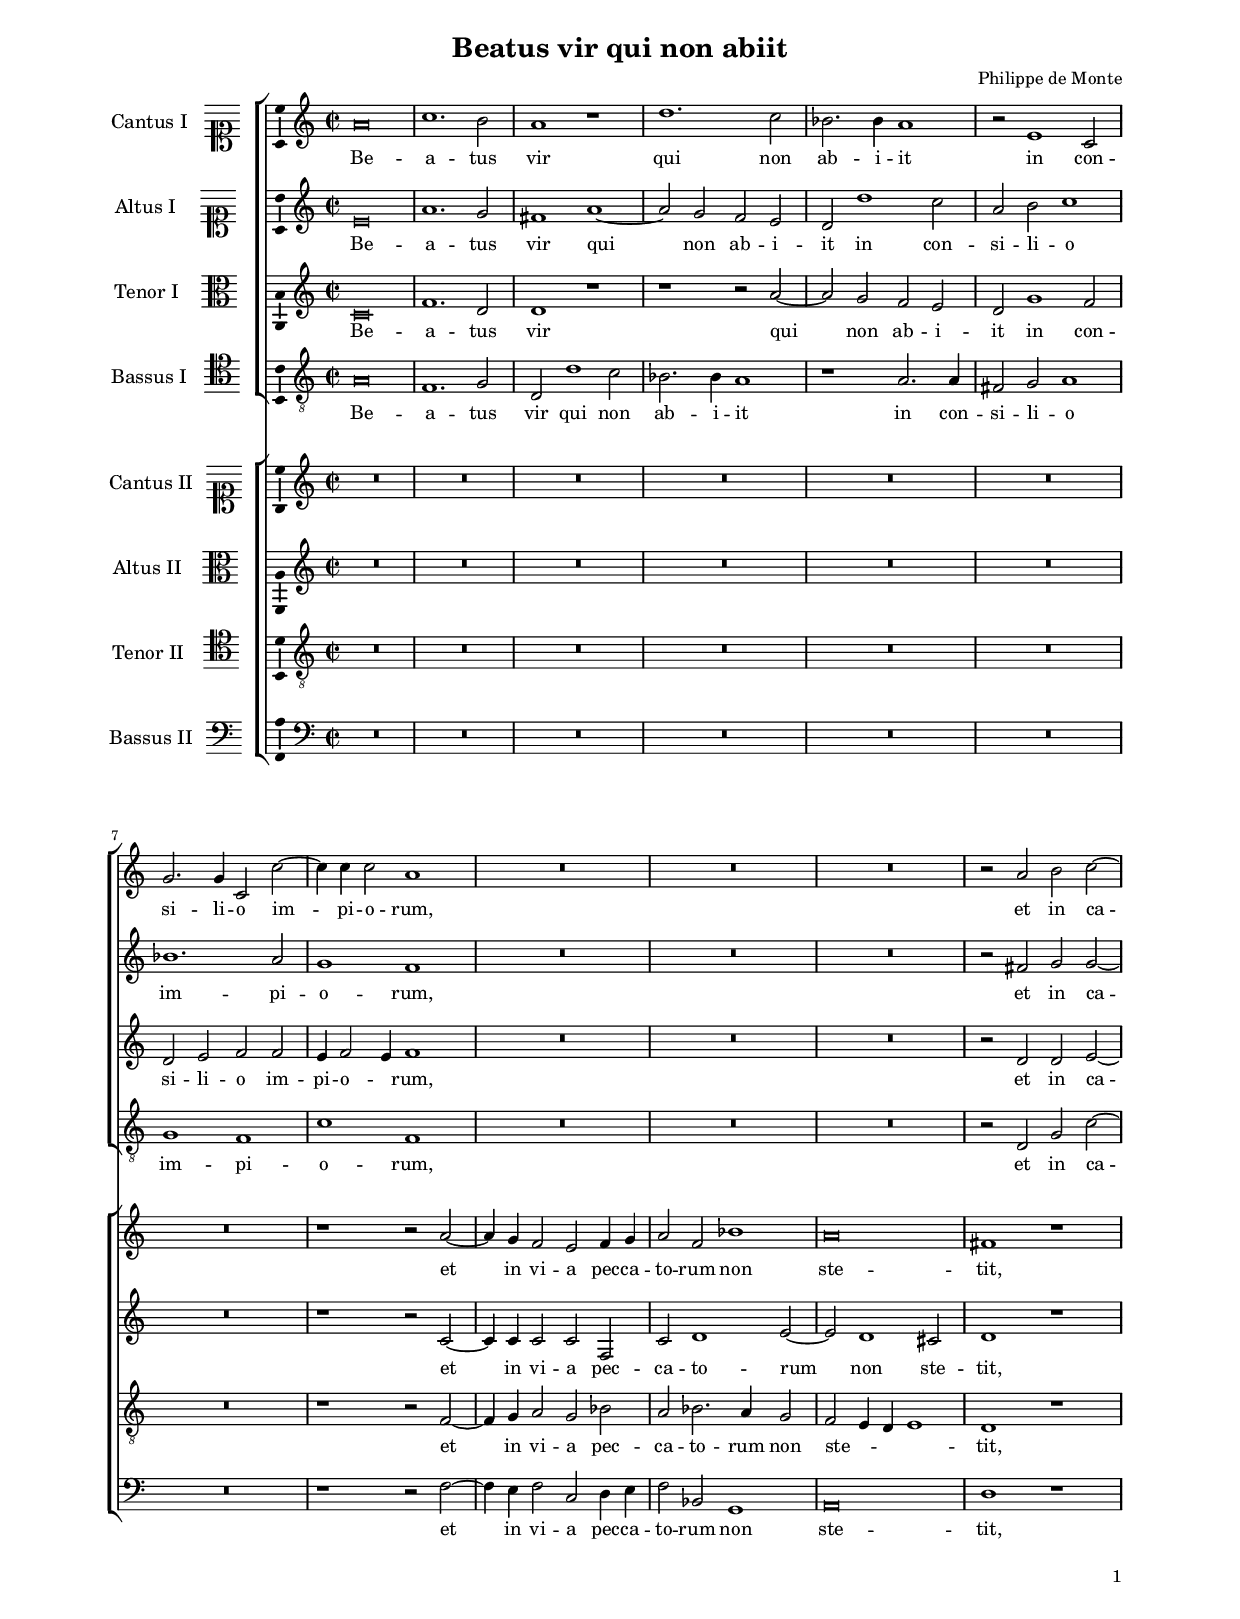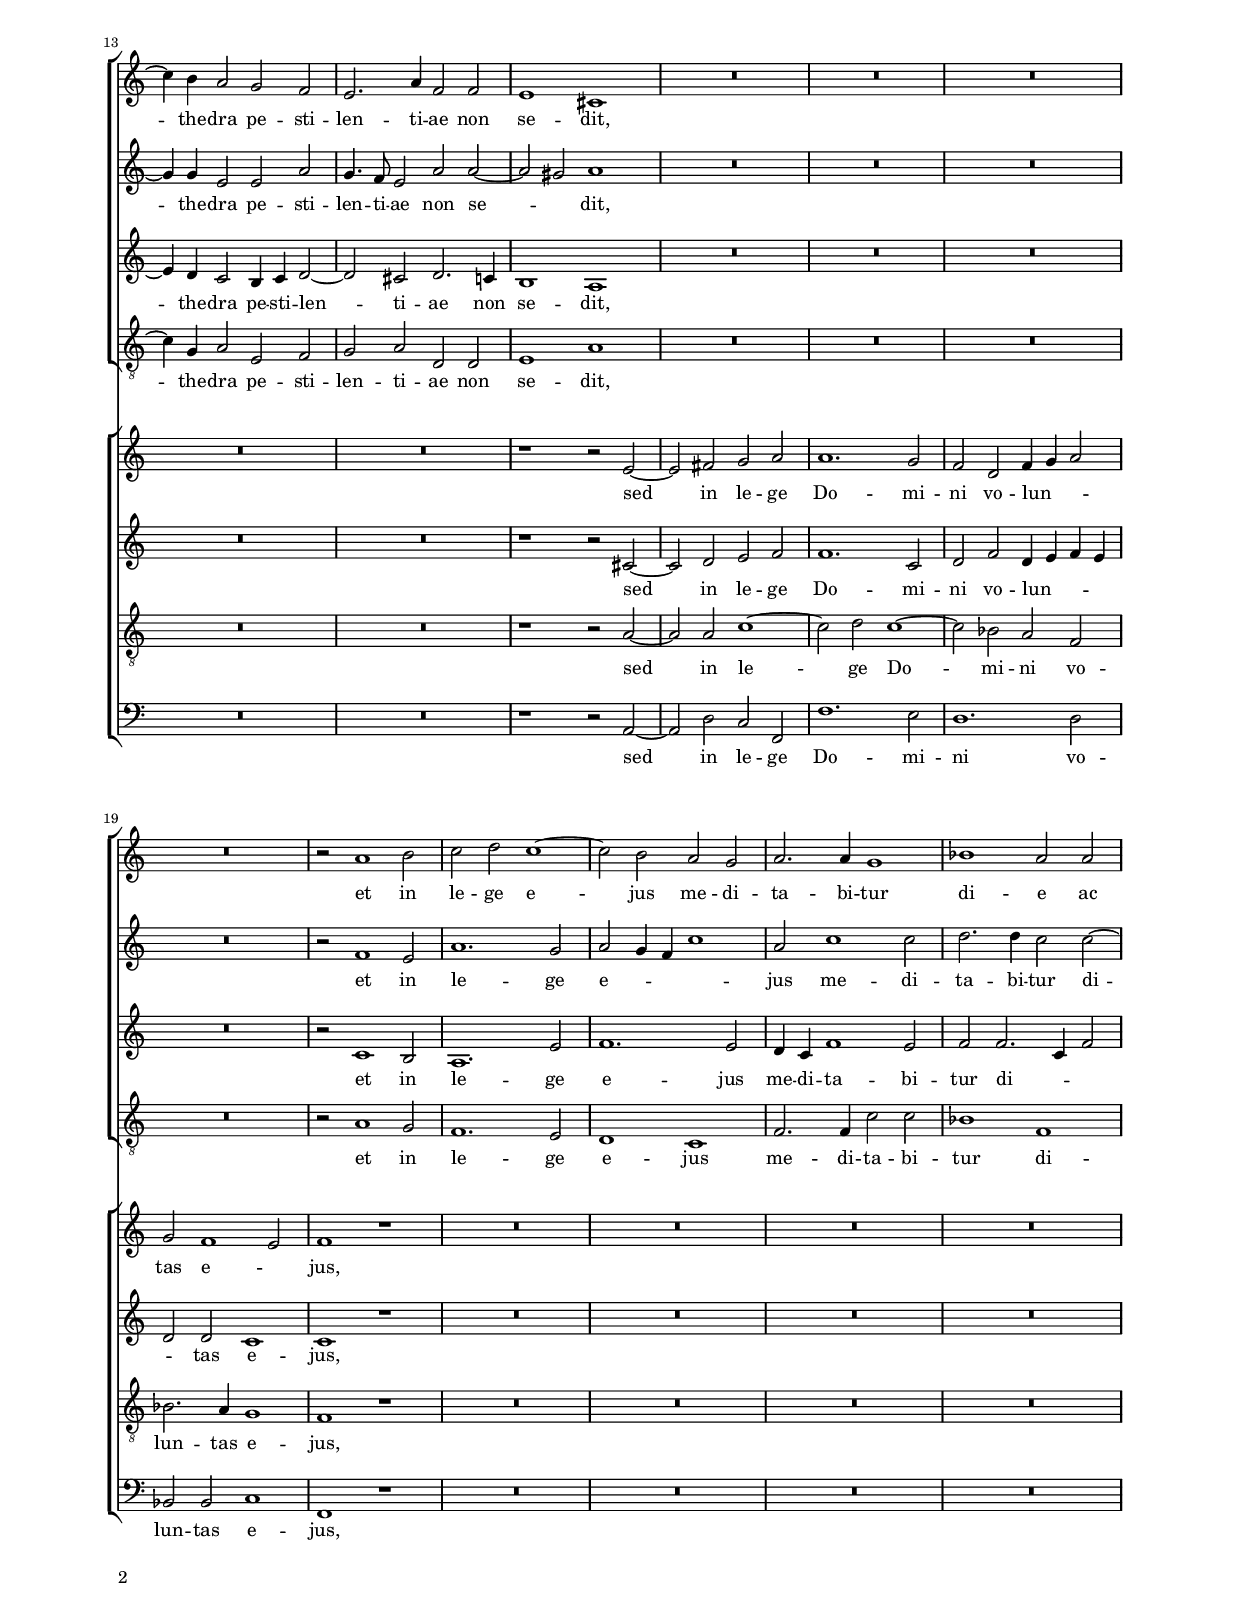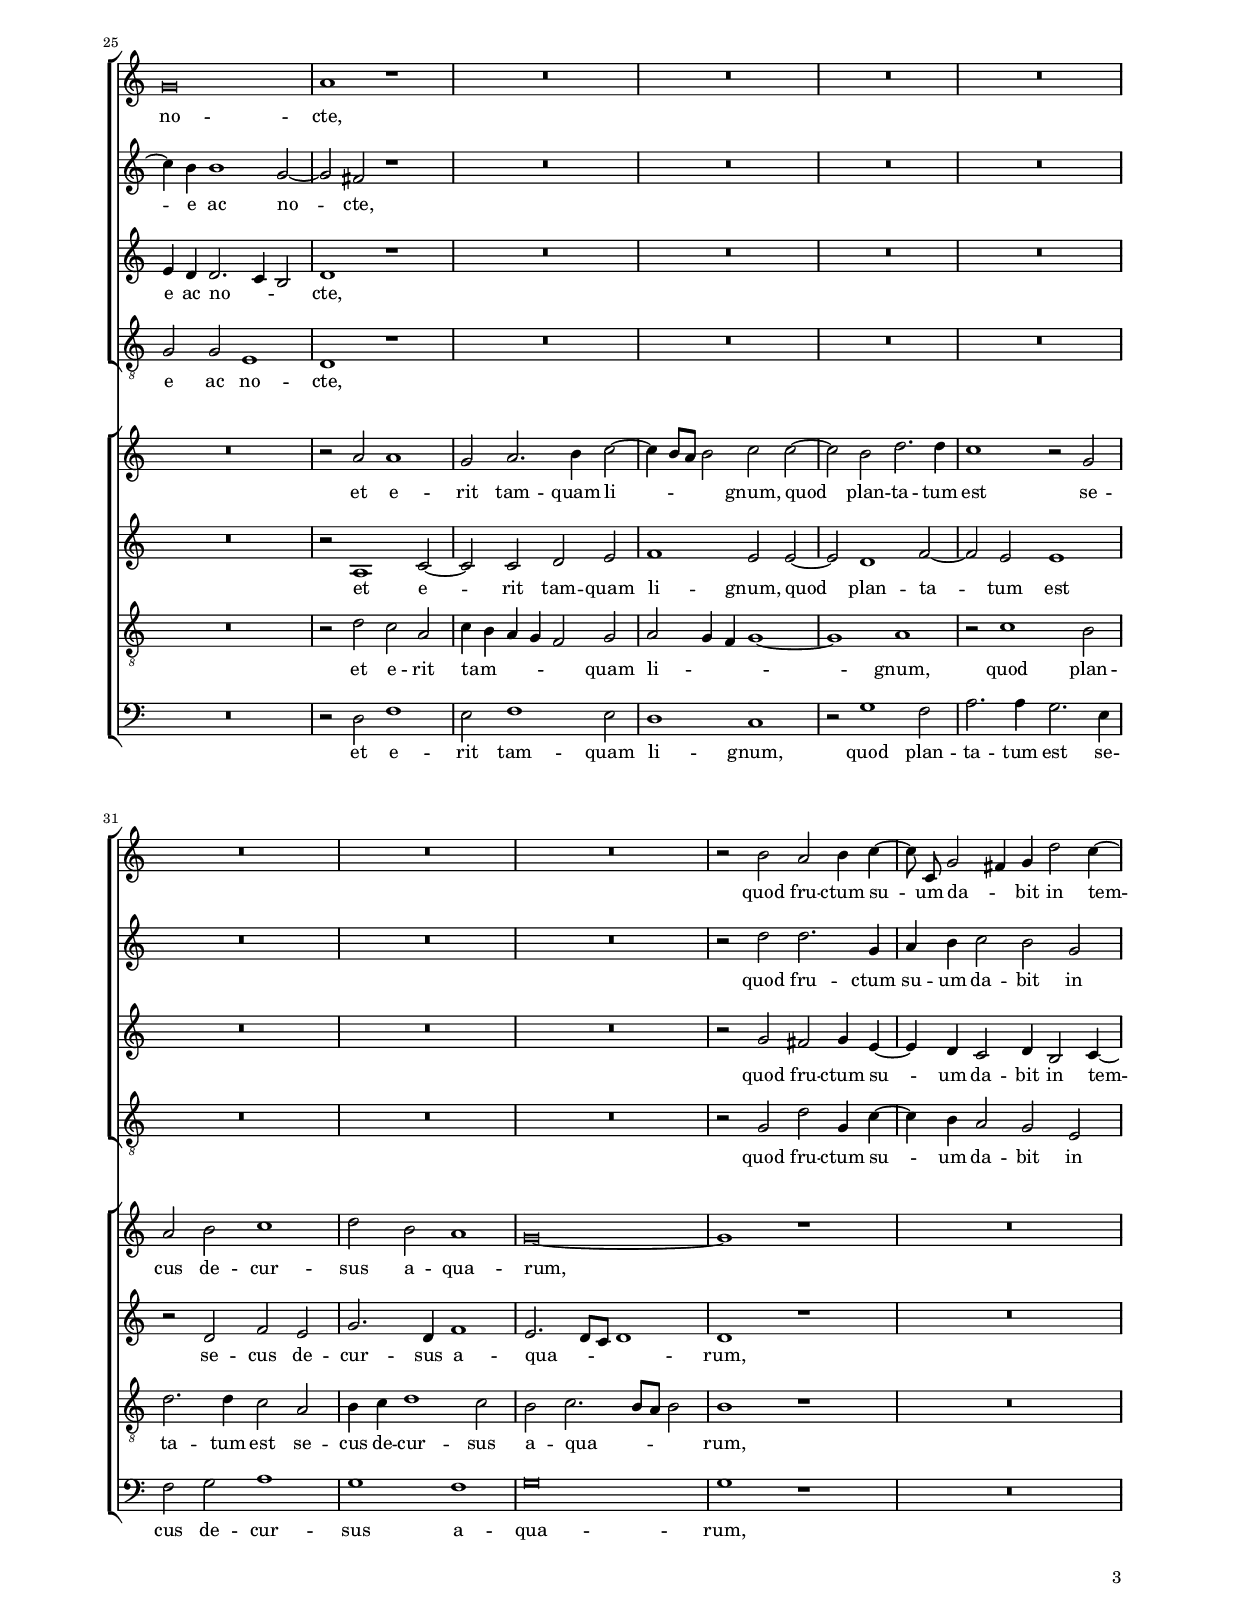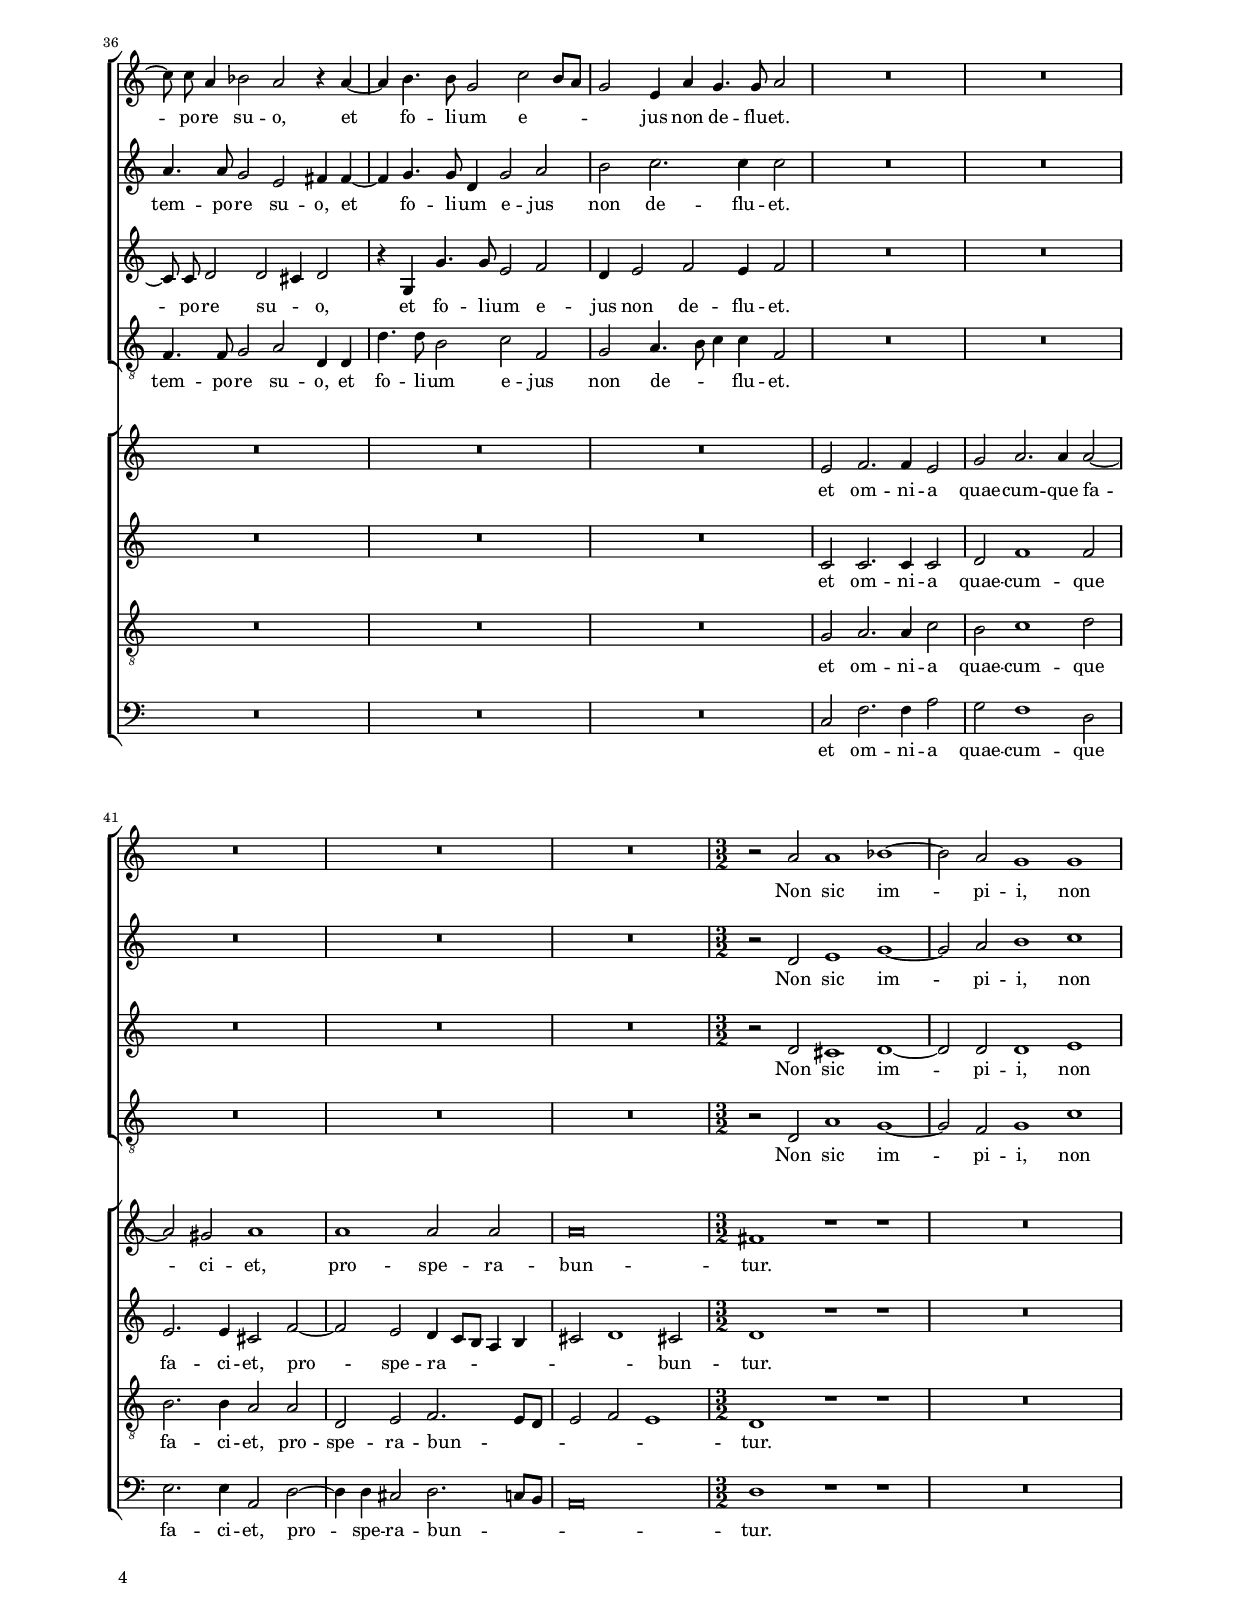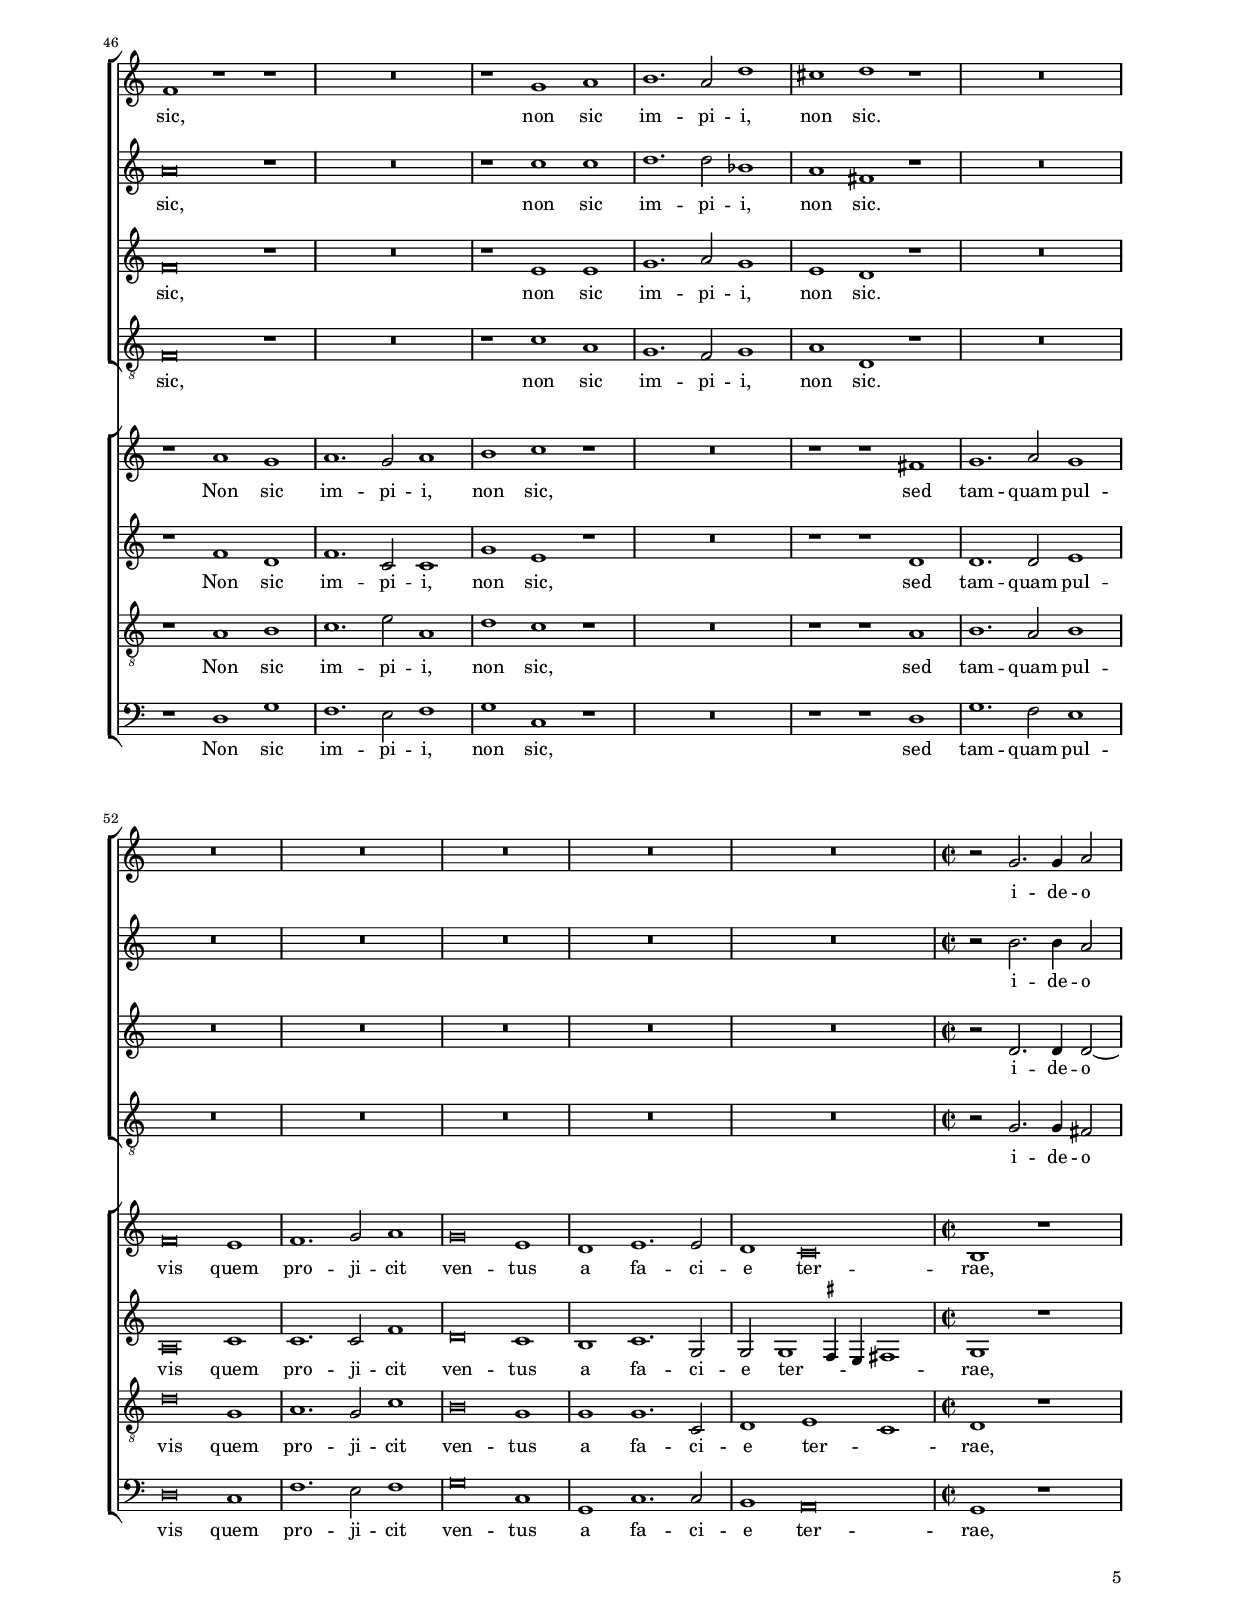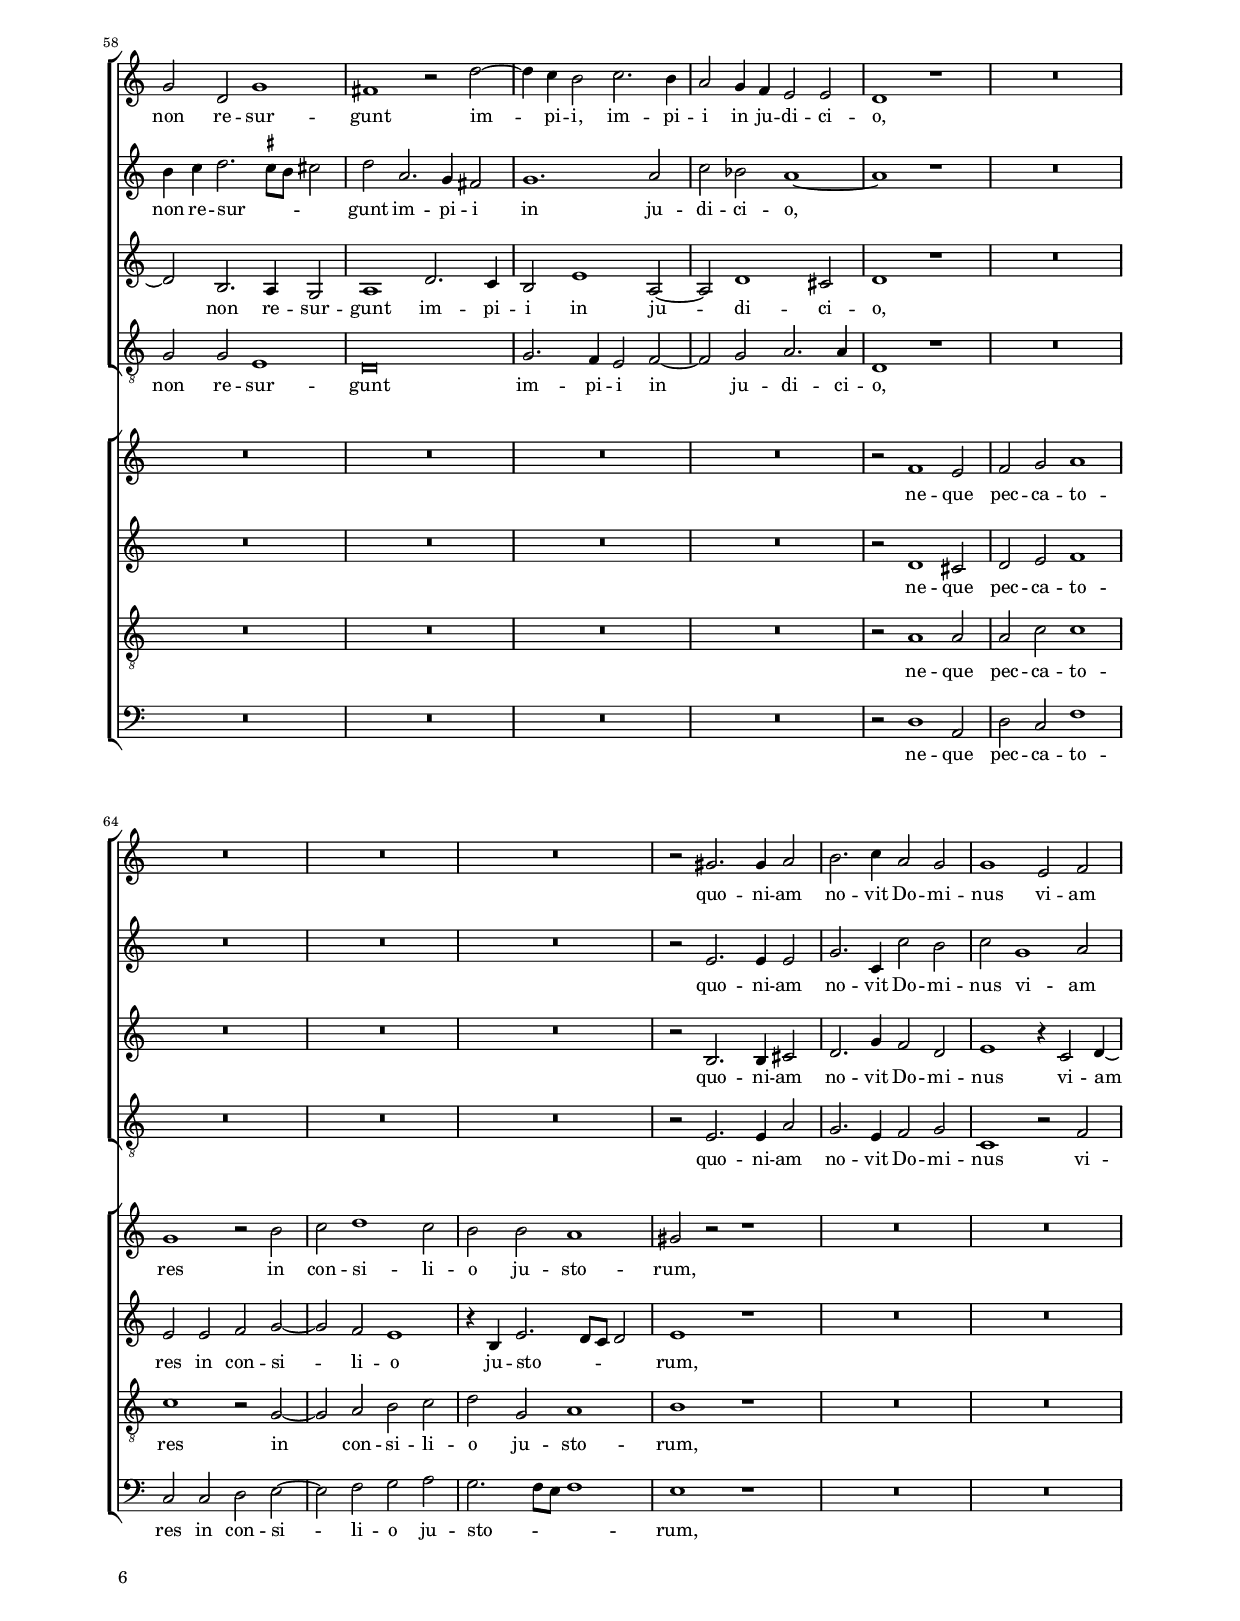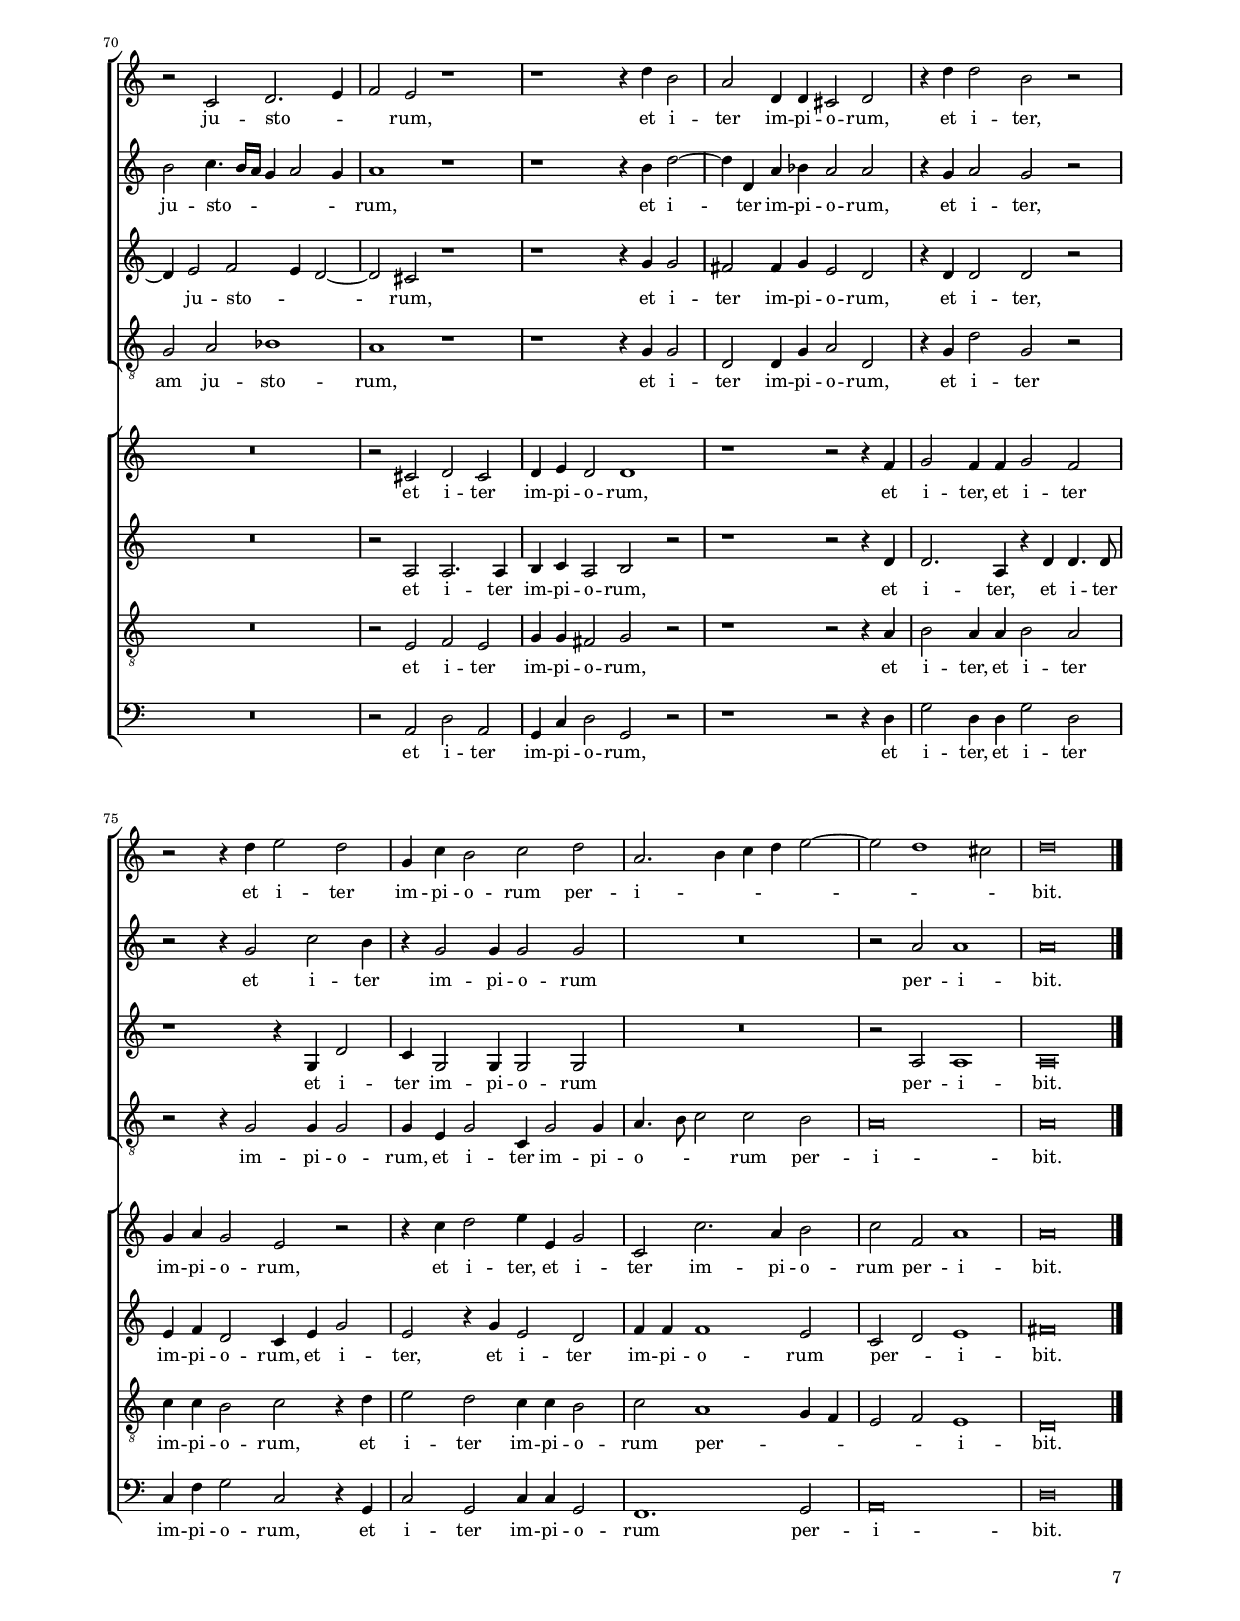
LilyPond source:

\header 
{
	title="Beatus vir qui non abiit"
	composer="Philippe de Monte"
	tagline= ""
}

\version "2.22.2"
\language deutsch
#(set-global-staff-size 15)
% #(set-default-paper-size "letter")
#(ly:set-option 'point-and-click #f)



\paper
	{
	top-margin = 2 \cm
	bottom-margin = 1.4 \cm
	left-margin = 2 \cm
	right-margin = 2 \cm
	print-page-number = ##f
	ragged-bottom = ##f
	ragged-last-bottom = ##f
    systems-per-page = 2
%   page-count = 6
	system-system-spacing = #'((basic-distance . 18) (minimum-distance . 14) (padding . 7) (strechability . 250))
    oddFooterMarkup=\markup   \fill-line { "" \fromproperty #'page:page-number-string }
    evenFooterMarkup=\markup  \fill-line { \fromproperty #'page:page-number-string "" }
    last-bottom-spacing = #'((basic-distance . 12) (minimum-distance . 7) (padding . 4))
	}


global =  
	{
    % \set Staff.autoBeaming = ##f
	\key c \major
	\time 2/2 \set Score.measureLength = #(ly:make-moment 2/1)
    \set Score.tempoHideNote = ##t
    \tempo 2 = 90
    \skip 1*2*43
    \time 3/2 \set Score.measureLength = #(ly:make-moment 3/1)
    \tempo 2 = 135
    \skip 1*3*13
    \time 2/2 \set Score.measureLength = #(ly:make-moment 2/1)
    \tempo 2 = 90
    \skip 1*2*23 \bar "|."
	}

	ficta = { \once \set suggestAccidentals = ##t }
	
	forget = #(define-music-function (music) (ly:music?) #{
	\accidentalStyle forget
	$music
	\accidentalStyle default
	#})

	
incipitcantusprimus = \markup { \score {
	{
	\set Staff.instrumentName = \markup { \fontsize #1 "Cantus I" }
	\key c \major
	\clef soprano
	s4 \bar ""
	}
	\layout  {
	raggedright = ##t
	indent = 1.8 \cm
	line-width = 2.4\cm
	\context { \Staff \remove Time_signature_engraver }
	\override Staff.Clef.Y-extent = #'(0 . 0)
	}} \hspace #1 }
      
incipitaltusprimus = \markup { \score {
	{
	\set Staff.instrumentName = \markup { \fontsize #1 "Altus I" }
	\key c \major
	\clef soprano
	s4 \bar ""
	}
	\layout  {
	raggedright = ##t
	indent = 1.8 \cm
	line-width = 2.4\cm
	\context { \Staff \remove Time_signature_engraver }
	\override Staff.Clef.Y-extent = #'(0 . 0)
	}} \hspace #1 }
      
incipittenorprimus = \markup { \score {
	{
	\set Staff.instrumentName = \markup { \fontsize #1 "Tenor I" }
	\key c \major
	\clef alto
	s4 \bar ""
	}
	\layout  {
	raggedright = ##t
	indent = 1.8 \cm
	line-width = 2.4\cm
	\context { \Staff \remove Time_signature_engraver }
	\override Staff.Clef.Y-extent = #'(0 . 0)
	}} \hspace #1 }


incipitbassusprimus = \markup { \score {
	{
	\set Staff.instrumentName = \markup { \fontsize #1 "Bassus I" }
	\key c \major
	\clef tenor
	s4 \bar ""
	}
	\layout  {
	raggedright = ##t
	indent = 1.8 \cm
	line-width = 2.4\cm
	\context { \Staff \remove Time_signature_engraver }
	\override Staff.Clef.Y-extent = #'(0 . 0)
	}} \hspace #1 }

incipitcantussecundus = \markup { \score {
	{
	\set Staff.instrumentName = \markup { \fontsize #1 "Cantus II" }
	\key c \major
	\clef soprano
	s4 \bar ""
	}
	\layout  {
	raggedright = ##t
	indent = 1.8 \cm
	line-width = 2.4\cm
	\context { \Staff \remove Time_signature_engraver }
	\override Staff.Clef.Y-extent = #'(0 . 0)
	}} \hspace #1 }


incipitaltussecundus = \markup { \score {
	{
	\set Staff.instrumentName = \markup { \fontsize #1 "Altus II" }
	\key c \major
	\clef alto
	s4 \bar ""
	}
	\layout  {
	raggedright = ##t
	indent = 1.8 \cm
	line-width = 2.4\cm
	\context { \Staff \remove Time_signature_engraver }
	\override Staff.Clef.Y-extent = #'(0 . 0)
	}} \hspace #1 }


incipittenorsecundus = \markup { \score {
	{
	\set Staff.instrumentName = \markup { \fontsize #1 "Tenor II" }
	\key c \major
	\clef tenor
	s4 \bar ""
	}
	\layout  {
	raggedright = ##t
	indent = 1.8 \cm
	line-width = 2.4\cm
	\context { \Staff \remove Time_signature_engraver }
	\override Staff.Clef.Y-extent = #'(0 . 0)
	}} \hspace #1 }	


incipitbassussecundus = \markup { \score {
	{
	\set Staff.instrumentName = \markup { \fontsize #1 "Bassus II" }
	\key c \major
	\clef bass
	s4 \bar ""
	}
	\layout  {
	raggedright = ##t
	indent = 1.8 \cm
	line-width = 2.4\cm
	\context { \Staff \remove Time_signature_engraver }
	\override Staff.Clef.Y-extent = #'(0 . 0)
	}} \hspace #1 }

cantusprimus =  \relative c''
	{
	a\breve
	c1. h2
	a1 r
	d1. c2
%5
	b2. b4 a1 |
	r2 e1 c2
	g'2. g4 c,2 c'~
	c4 c c2 a1
	R\breve
%10
	R\breve |
	R\breve
	r2 a h c~
	c4 h a2 g f
	e2. a4 f2 f
%15
	e1 cis |
	R\breve
	R\breve
	R\breve
	R\breve
%20
	r2 a'1 h2 |
	c2 d c1~
	c2 h a g
	a2. a4 g1
	b1 a2 a
%25
	g\breve |
	a1 r
	R\breve
	R\breve
	R\breve
%30
	R\breve |
	R\breve
	R\breve
	R\breve
	r2 h a h4 c~
%35
	\autoBeamOff c8 c, g'2 fis4 g d'2 c4~ |
	c8 c \autoBeamOn a4 b2 a2 r4 a~
	a4 h4. h8 g2 c2 h8 a
	g2 e4 a g4. g8 a2
	R\breve
%40
	R\breve |
	R\breve
	R\breve
	R\breve
% Triple time
    r2 a a1 b~
%45
	b2 a g1 g |
	f1 r r
	R\breve.
	r1 g a
	h1. a2 d1
%50
	cis1 d r |
	R\breve.
	R\breve.
	R\breve.
	R\breve.
%55
	R\breve. |
	R\breve.
% End of triple time
	r2 g,2. g4 a2
	g2 d g1
	fis1 r2 d'~
%60
	d4 c h2 c2. h4 |
	a2 g4 f e2 e
	d1 r
	R\breve
	R\breve
%65
	R\breve |
	R\breve
	r2 gis2. gis4 a2
	h2. c4 a2 g
	g1 e2 f
%70
	r2 c d2. e4 |
	f2 e r1
	r1 r4 d' h2
	a2 d,4 d cis2 d
	r4 d' d2 h r
%75
	r2 r4 d e2 d |
	g,4 c h2 c d
	a2. h4 c d e2~
	e2 d1 cis2
	d\breve |
	}

altusprimus =  \relative c''
	{
	e,\breve
	a1. g2
	fis1 a~
	a2 g f e
%5
	d2 d'1 c2 |
	a2 h c1
	b1. a2
	g1 f
	R\breve
%10
	R\breve |
	R\breve
	r2 fis g g~
	g4 g e2 e a
	g4. f8 e2 a a~
%15
	a2 gis a1 |
	R\breve
	R\breve
	R\breve
	R\breve
%20
	r2 f1 e2 |
	a1. g2
	a2 g4 f c'1
	a2 c1 c2
	d2. d4 c2 c~
%25
	c4 h h1 g2~ |
	g2 fis r1
	R\breve
	R\breve
	R\breve
%30
	R\breve |
	R\breve
	R\breve
	R\breve
	r2 d' d2. g,4
%35
	a4 h c2 h g |
	a4. a8 g2 e2 fis4 fis~
	fis4 g4. g8 d4 g2 a
	h2 c2. c4 c2
	R\breve
%40
	R\breve |
	R\breve
	R\breve
	R\breve
% Triple time
    r2 d, e1 g~
%45
	g2 a h1 c |
	a\breve r1
	R\breve.
	r1 c c
	d1. d2 b1
%50
	a1 fis r |
	R\breve.
	R\breve.
	R\breve.
	R\breve.
%55
	R\breve. |
	R\breve.
% Triple time
    r2 h2. h4 a2
	h4 c d2. \ficta cis8 h cis!2
	d2 a2. g4 fis2
%60
	g1. a2 |
	c2 b a1~
	a1 r
	R\breve
	R\breve
%65
	R\breve |
	R\breve
	r2 e2. e4 e2
	g2. c,4 c'2 h
	c2 g1 a2
%70
	h2 c4. h16 a g4 a2 g4 |
	a1 r
	r1 r4 h d2~
	d4 d, a' b a2 a
	r4 g a2 g r
%75
	r2 r4 g2 c2 h4 |
	r4 g2 g4 g2 g
	R\breve
	r2 a a1
	a\breve |
	}

tenorprimus =  \relative c' 
	{
	c\breve
	f1. d2
	d1 r
	r1 r2 a'~
%5
	a2 g f e |
	d2 g1 f2
	d2 e f f
	e4 f2 e4 f1
	R\breve
%10
	R\breve |
	R\breve
	r2 d d e~
	e4 d c2 h4 c d2~
	d2 cis d2. c4
%15
	h1 a |
	R\breve
	R\breve
	R\breve
	R\breve
%20
	r2 c1 h2 |
	a1. e'2
	f1. e2
	d4 c f1 e2
	f2 f2. c4 f2
%25
	e4 d d2. c4 h2 |
	d1 r
	R\breve
	R\breve
	R\breve
%30
	R\breve |
	R\breve
	R\breve
	R\breve
	r2 g fis g4 e~
%35
	e4 d c2 d4 h2 c4~
	\autoBeamOff c8 c \autoBeamOn d2 d2 cis4 d2
	r4 g, g'4. g8 e2 f
	d4 e2 f2 e4 f2
	R\breve
%40
	R\breve |
	R\breve
	R\breve
	R\breve
% Triple time
	r2 d cis1 d~
%45
	d2 d d1 e |
	f\breve r1
	R\breve.
	r1 e e
	g1. a2 g1
%50
	e1 d r |
	R\breve.
	R\breve.
	R\breve.
	R\breve.
%55
	R\breve. |
	R\breve.
% End of triple time
	r2 d2. d4 d2~
	d2 h2. a4 g2
	a1 d2. c4
%60
	h2 e1 a,2~ |
	a2 d1 cis2
	d1 r
	R\breve
	R\breve
%65
	R\breve |
	R\breve
	r2 h2. h4 cis2
	d2. g4 f2 d
	e1 r4 c2 d4~
%70
	d4 e2 f2 e4 d2~ |
	d2 cis r1
	r1 r4 g' g2
	fis2 fis4 g e2 d
	r4 d d2 d r
%75
	r1 r4 g, d'2 |
	c4 g2 g4 g2 g
	R\breve
	r2 a a1
	a\breve |
	}

bassusprimus  =  \relative c'
	{
	a\breve
	f1. g2
	d2 d'1 c2
	b2. b4 a1
%5
	r1 a2. a4 |
	fis2 g a1
	g1 f
	c'1 f,
	R\breve
%10
	R\breve |
	R\breve
	r2 d g c~
	c4 g a2 e f
	g2 a d, d
%15
	e1 a |
	R\breve
	R\breve
	R\breve
	R\breve
%20
	r2 a1 g2 |
	f1. e2
	d1 c
	f2. f4 c'2 c
	b1 f
%25
	g2 g e1 |
	d1 r
	R\breve
	R\breve
	R\breve
%30
	R\breve |
	R\breve
	R\breve
	R\breve
	r2 g d' g,4 c~
%35
	c4 h a2 g e |
	f4. f8 g2 a2 d,4 d
	d'4. d8 h2 c f,
	g2 a4. h8 c4 c f,2
	R\breve
%40
	R\breve |
	R\breve
	R\breve
	R\breve
% Triple time
	r2 d a'1 g~
%45
	g2 f g1 c |
	f,\breve r1
	R\breve.
	r1 c' a
	g1. f2 g1
%50
	a1 d, r |
	R\breve.
	R\breve.
	R\breve.
	R\breve.
%55
	R\breve. |
	R\breve.
% End of triple time
	r2 g2. g4 fis2
	g2 g e1
	d\breve
%60
	g2. f4 e2 f~ |
	f2 g a2. a4
	d,1 r
	R\breve
	R\breve
%65
	R\breve |
	R\breve
	r2 e2. e4 a2
	g2. e4 f2 g
	c,1 r2 f
%70
	g2 a b1 |
	a1 r
	r1 r4 g g2
	d2 d4 g a2 d,
	r4 g d'2 g,2 r
%75
	r2 r4 g2 g4 g2 |
	g4 e g2 c,4 g'2 g4
	a4. h8 c2 c h
	a\breve
	a\breve |
	}

cantussecundus =  \relative c''
	{
	R\breve
	R\breve
	R\breve
	R\breve
%5
	R\breve |
	R\breve
	R\breve
	r1 r2 a~
	a4 g f2 e f4 g
%10
	a2 f b1 |
	a\breve
	fis1 r
	R\breve
	R\breve
%15
	r1 r2 e~ |
	e2 fis g a
	a1. g2
	f2 d f4 g a2
	g2 f1 e2
%20
	f1 r |
	R\breve
	R\breve
	R\breve
	R\breve
%25
	R\breve |
	r2 a a1
	g2 a2. h4 c2~
	c4 h8 a h2 c c~
	c2 h d2. d4
%30
	c1 r2 g |
	a2 h c1
	d2 h a1
	g\breve~
	g1 r
%35
	R\breve |
	R\breve
	R\breve
	R\breve
	e2 f2. f4 e2
%40
	g2 a2. a4 a2~ |
	a2 gis a1
	a1 a2 a
    a\breve
% Triple time
	fis1 r r
%45
	R\breve. |
	r1 a g
	a1. g2 a1
	h1 c r
	R\breve.
%50
	r1 r fis, |
	g1. a2 g1
	f\breve e1
	f1. g2 a1
	g\breve e1
%55
	d1 e1. e2 |
	d1 c\breve
% End of triple time
	h1 r
	R\breve
	R\breve
%60
	R\breve |
	R\breve
	r2 f'1 e2
	f2 g a1
	g1 r2 h
%65
	c2 d1 c2 |
	h2 h a1
	gis2 r r1
	R\breve
	R\breve
%70
	R\breve |
	r2 cis, d cis
	d4 e d2 d1
	r1 r2 r4 f
	g2 f4 f g2 f
%75
	g4 a g2 e r |
	r4 c' d2 e4 e, g2
	c,2 c'2. a4 h2
	c2 f, a1
	a\breve |
	}

altussecundus =  \relative c'
	{
	R\breve
	R\breve
	R\breve
	R\breve
%5
	R\breve |
	R\breve
	R\breve
	r1 r2 c~
	c4 c c2 c f,
%10
	c'2 d1 e2~ |
	e2 d1 cis2
	d1 r
	R\breve
	R\breve
%15
	r1 r2 cis~ |
	cis2 d e f
	f1. c2
	d2 f d4 e f e
	d2 d c1
%20
	c1 r |
	R\breve
	R\breve
	R\breve
	R\breve
%25
	R\breve |
	r2 a1 c2~
	c2 c d e
	f1 e2 e~
	e2 d1 f2~
%30
	f2 e e1 |
	r2 d f e
	g2. d4 f1
	e2. d8 c d1
	d1 r
%35
	R\breve |
	R\breve
	R\breve
	R\breve
	c2 c2. c4 c2
%40
	d2 f1 f2 |
	e2. e4 cis2 f~
	f2 e d4 c8 h a4 h
	cis2 d1 cis!2
% Triple time
	d1 r r
%45
	R\breve. |
	r1 f d
	f1. c2 c1
	g'1 e r
	R\breve.
%50
	r1 r d |
	d1. d2 e1
	a,\breve c1
	c1. c2 f1
	d\breve c1
%55
	h1 c1. g2 |
	g2 g1 \ficta fis4 e fis!1
% End of triple time
	g1 r
	R\breve
	R\breve
%60
	R\breve |
	R\breve
	r2 d'1 cis2
	d2 e f1
    e2 e f g~
%65
	g2 f e1 |
	r4 h e2. d8 c d2
	e1 r
	R\breve
	R\breve
%70
	R\breve |
	r2 a, a2. a4
	h4 c a2 h r
	r1 r2 r4 d
	d2. a4 r4 d d4. d8
%75
	e4 f d2 c4 e g2 |
	e2 r4 g e2 d
	f4 f f1 e2
	c2 d e1
	fis\breve |
    }

tenorsecundus =  \relative c'
	{
	R\breve
	R\breve
	R\breve
	R\breve
%5
	R\breve |
	R\breve
	R\breve
	r1 r2 f,~
	f4 g a2 g b
%10
	a2 b2. a4 g2 |
	f2 e4 d e1
	d1 r
	R\breve
	R\breve
%15
	r1 r2 a'~ |
	a2 a c1~
	c2 d c1~
	c2 b a f
	b2. a4 g1
%20
	f1 r |
	R\breve
	R\breve
	R\breve
	R\breve
%25
	R\breve |
	r2 d' c a
	c4 h a g f2 g
	a2 g4 f g1~
	g1 a
%30
	r2 c1 h2 |
	d2. d4 c2 a
	h4 c d1 c2
	h2 c2. h8 a h2
	h1 r
%35
	R\breve |
	R\breve
	R\breve
	R\breve
	g2 a2. a4 c2
%40
	h2 c1 d2 |
	h2. h4 a2 a
	d,2 e f2. e8 d
	e2 f e1
% Triple time
	d1 r r
%45
	R\breve. |
	r1 a' h
	c1. e2 a,1
	d1 c r
	R\breve.
%50
	r1 r a |
	h1. a2 h1
	d\breve g,1
	a1. g2 c1
	h\breve g1
%55
	g1 g1. c,2 |
	d1 e c
% End of triple time
	d1 r
	R\breve
	R\breve
%60
	R\breve |
	R\breve
	r2 a'1 a2
	a2 c c1
	c1 r2 g~
%65
	g2 a h c |
	d2 g, a1
	h1 r
	R\breve
	R\breve
%70
	R\breve |
	r2 e, f e
	g4 g fis2 g r
	r1 r2 r4 a
	h2 a4 a h2 a
%75
	c4 c h2 c2 r4 d |
	e2 d c4 c h2
	c2 a1 g4 f
	e2 f e1
	d\breve |
	}

bassussecundus =  \relative c
	{
	R\breve
	R\breve
	R\breve
	R\breve
%5
	R\breve |
	R\breve
	R\breve
	r1 r2 f~
	f4 e f2 c d4 e
%10
	f2 b, g1 |
	a\breve
	d1 r
	R\breve
	R\breve
%15
	r1 r2 a~ |
	a2 d c f,
	f'1. e2
	d1. d2
	b2 b c1
%20
	f,1 r |
	R\breve
	R\breve
	R\breve
	R\breve
%25
	R\breve |
	r2 d' f1
	e2 f1 e2
	d1 c
	r2 g'1 f2
%30
	a2. a4 g2. e4 |
	f2 g a1
	g1 f
	g\breve
	g1 r
%35
	R\breve |
	R\breve
	R\breve
	R\breve
	c,2 f2. f4 a2
%40
	g2 f1 d2 |
	e2. e4 a,2 d~
	d4 d cis2 d2. c8 h
	a\breve
% Triple time
	d1 r r
%45
	R\breve. |
	r1 d g
	f1. e2 f1
	g1 c, r
	R\breve.
%50
	r1 r d |
	g1. f2 e1
	d\breve c1
	f1. e2 f1
	g\breve c,1
%55
	g1 c1. c2 |
	h1 a\breve
% End of triple time
	g1 r
	R\breve
	R\breve
%60
	R\breve |
	R\breve
	r2 d'1 a2
	d2 c f1
	c2 c d e~
%65
	e2 f g a |
	g2. f8 e f1
	e1 r
	R\breve
	R\breve
%70
	R\breve |
	r2 a, d a
	g4 c d2 g,2 r
	r1 r2 r4 d'
	g2 d4 d g2 d
%75
	c4 f g2 c,2 r4 g |
	c2 g c4 c g2
	f1. g2
	a\breve
	d\breve |
	}


lyricscantusprimus = \lyricmode {
	Be -- a -- tus vir qui non ab -- i -- it in con -- si -- li -- o im -- pi -- o -- rum,
    et in ca -- the -- dra pe -- sti -- len -- ti -- ae non se -- dit,
    et in le -- ge e -- jus me -- di -- ta -- bi -- tur di -- e ac no -- cte,
    quod fru -- ctum su -- um da -- _ bit in tem -- po -- re su -- o,
    et fo -- li -- um e -- _ _ _ jus non de -- flu -- et.
    Non sic im -- pi -- i,
    non sic,
    non sic im -- pi -- i,
    non sic.
    i -- de -- o non re -- sur -- gunt im -- pi -- i,
    im -- pi -- i in ju -- di -- ci -- o,
    quo -- ni -- am no -- vit Do -- mi -- nus vi -- am ju -- sto -- _ _ rum,
    et i -- ter im -- pi -- o -- rum,
    et i -- ter,
    et i -- ter im -- pi -- o -- rum per -- i -- _ _ _ _ _ _ bit.
	}


lyricsaltusprimus = \lyricmode {
	Be -- a -- tus vir qui non ab -- i -- it in con -- si -- li -- o im -- pi -- o -- rum,
    et in ca -- the -- dra pe -- sti -- len -- ti -- ae non se -- _ dit,
    et in le -- ge e -- _ _ _ jus me -- di -- ta -- bi -- tur di -- e ac no -- cte,
    quod fru -- ctum su -- um da -- bit in tem -- po -- re su -- o,
    et fo -- li -- um e -- jus non de -- flu -- et.
    Non sic im -- pi -- i,
    non sic,
    non sic im -- pi -- i,
    non sic.
    i -- de -- o non re -- sur -- _ _ _ gunt im -- pi -- i in ju -- di -- ci -- o,
    quo -- ni -- am no -- vit Do -- mi -- nus vi -- am ju -- sto -- _ _ _ _ _ rum,
    et i -- ter im -- pi -- o -- rum,
    et i -- ter,
    et i -- ter im -- pi -- o -- rum per -- i -- bit.
	}


lyricstenorprimus = \lyricmode {
	Be -- a -- tus vir qui non ab -- i -- it in con -- si -- li -- o im -- pi -- o -- _ rum,
    et in ca -- the -- dra pe -- sti -- len -- ti -- ae non se -- dit,
    et in le -- ge e -- jus me -- di -- ta -- bi -- tur di -- _ _ e ac no -- _ _ cte,
    quod fru -- ctum su -- um da -- bit in tem -- po -- re su -- _ o,
    et fo -- li -- um e -- jus non de -- flu -- et.
    Non sic im -- pi -- i,
    non sic,
    non sic im -- pi -- i,
    non sic.
    i -- de -- o non re -- sur -- gunt im -- pi -- i in ju -- di -- ci -- o,
    quo -- ni -- am no -- vit Do -- mi -- nus vi -- am ju -- sto -- _ _ rum,
    et i -- ter im -- pi -- o -- rum,
    et i -- ter,
    et i -- ter im -- pi -- o -- rum per -- i -- bit.
	}


lyricsbassusprimus = \lyricmode {
	Be -- a -- tus vir qui non ab -- i -- it in con -- si -- li -- o im -- pi -- o -- rum,
    et in ca -- the -- dra pe -- sti -- len -- ti -- ae non se -- dit,
    et in le -- ge e -- jus me -- di -- ta -- bi -- tur di -- e ac no -- cte,
    quod fru -- ctum su -- um da -- bit in tem -- po -- re su -- o,
    et fo -- li -- um e -- jus non de -- _ _ flu -- et.
    Non sic im -- pi -- i,
    non sic,
    non sic im -- pi -- i,
    non sic.
    i -- de -- o non re -- sur -- gunt im -- pi -- i in ju -- di -- ci -- o,
    quo -- ni -- am no -- vit Do -- mi -- nus vi -- am ju -- sto -- rum,
    et i -- ter im -- pi -- o -- rum,
    et i -- ter im -- pi -- o -- rum,
    et i -- ter im -- pi -- o -- _ _ rum per -- i -- bit.
	}


lyricscantussecundus = \lyricmode {
	et in vi -- a pec -- ca -- to -- rum non ste -- tit,
    sed in le -- ge Do -- mi -- ni vo -- lun -- _ _ tas e -- _ jus,
    et e -- rit tam -- quam li -- _ _ _ gnum,
    quod plan -- ta -- tum est se -- cus de -- cur -- sus a -- qua -- rum,
    et om -- ni -- a quae -- cum -- que fa -- ci -- et, pro -- spe -- ra -- bun -- tur.
    Non sic im -- pi -- i, non sic,
    sed tam -- quam pul -- vis quem pro -- ji -- cit ven -- tus a fa -- ci -- e ter -- rae,
    ne -- que pec -- ca -- to -- res in con -- si -- li -- o ju -- sto -- rum,
    et i -- ter im -- pi -- o -- rum,
    et i -- ter,
    et i -- ter im -- pi -- o -- rum,
    et i -- ter,
    et i -- ter im -- pi -- o -- rum per -- i -- bit.
	}


lyricsaltussecundus = \lyricmode {
	et in vi -- a pec -- ca -- to -- rum non ste -- tit,
    sed in le -- ge Do -- mi -- ni vo -- lun -- _ _ _ _ tas e -- jus,
    et e -- rit tam -- quam li -- gnum,
    quod plan -- ta -- tum est se -- cus de -- cur -- sus a -- qua -- _ _ _ rum,
    et om -- ni -- a quae -- cum -- que fa -- ci -- et, pro -- spe -- ra -- _ _ _ _ _ _ bun -- tur.
    Non sic im -- pi -- i, non sic,
    sed tam -- quam pul -- vis quem pro -- ji -- cit ven -- tus a fa -- ci -- e ter -- _ _ _ rae,
    ne -- que pec -- ca -- to -- res in con -- si -- li -- o ju -- sto -- _ _ _ rum,
    et i -- ter im -- pi -- o -- rum,
    et i -- ter,
    et i -- ter im -- pi -- o -- rum,
    et i -- ter,
    et i -- ter im -- pi -- o -- rum per -- _ i -- bit.
	}
	

lyricstenorsecundus = \lyricmode {
	et in vi -- a pec -- ca -- to -- rum non ste -- _ _ _ tit,
    sed in le -- ge Do -- mi -- ni vo -- lun -- tas e -- jus,
    et e -- rit tam -- _ _ _ _ quam li -- _ _ _ gnum,
    quod plan -- ta -- tum est se -- cus de -- cur -- sus a -- qua -- _ _ _ rum,
    et om -- ni -- a quae -- cum -- que fa -- ci -- et, pro -- spe -- ra -- bun -- _ _ _ _ _ tur.
    Non sic im -- pi -- i, non sic,
    sed tam -- quam pul -- vis quem pro -- ji -- cit ven -- tus a fa -- ci -- e ter -- _ rae,
    ne -- que pec -- ca -- to -- res in con -- si -- li -- o ju -- sto -- rum,
    et i -- ter im -- pi -- o -- rum,
    et i -- ter,
    et i -- ter im -- pi -- o -- rum,
    et i -- ter im -- pi -- o -- rum per -- _ _ _ _ i -- bit.
	}


lyricsbassussecundus = \lyricmode {
	et in vi -- a pec -- ca -- to -- rum non ste -- tit,
    sed in le -- ge Do -- mi -- ni vo -- lun -- tas e -- jus,
    et e -- rit tam -- quam li -- gnum,
    quod plan -- ta -- tum est se -- cus de -- cur -- sus a -- qua -- rum,
    et om -- ni -- a quae -- cum -- que fa -- ci -- et, pro -- spe -- ra -- bun -- _ _ _ tur.
    Non sic im -- pi -- i, non sic,
    sed tam -- quam pul -- vis quem pro -- ji -- cit ven -- tus a fa -- ci -- e ter -- rae,
    ne -- que pec -- ca -- to -- res in con -- si -- li -- o ju -- sto -- _ _ _ rum,
    et i -- ter im -- pi -- o -- rum,
    et i -- ter,
    et i -- ter im -- pi -- o -- rum,
    et i -- ter im -- pi -- o -- rum per -- i -- bit.
	}


\score
{	
    \transpose c c {
	
<<
	\new ChoirStaff \with { \override StaffGrouper.staffgroup-staff-spacing.basic-distance = #15 
				\override StaffGrouper.staff-staff-spacing.basic-distance = #12 }
	<<
	
	\new Staff << \global
	\new Voice="v1" {
		\set Staff.instrumentName=\incipitcantusprimus
		\set Staff.midiInstrument = "reed organ"
		\clef violin
		\cantusprimus }
	\new Lyrics \lyricsto "v1" {\lyricscantusprimus }
	>>
	
	\new Staff << \global
	\new Voice="v2" {
		\set Staff.instrumentName=\incipitaltusprimus
		\set Staff.midiInstrument = "reed organ"
		\clef violin 
		\altusprimus }
	\new Lyrics \lyricsto "v2" {\lyricsaltusprimus }
	>>
	
	\new Staff << \global
	\new Voice="v3" {
		\set Staff.instrumentName=\incipittenorprimus
		\set Staff.midiInstrument = "reed organ"
        \clef violin % "G_8"
		\tenorprimus }
	\new Lyrics \lyricsto "v3" {\lyricstenorprimus }
	>>
	
	\new Staff << \global
	\new Voice="v4" {
		\set Staff.instrumentName=\incipitbassusprimus
		\set Staff.midiInstrument = "reed organ"
		\clef "G_8" 
		\bassusprimus }
	\new Lyrics \lyricsto "v4" {\lyricsbassusprimus}
	>>
	>>
	
	\new ChoirStaff \with { \override StaffGrouper.staff-staff-spacing.basic-distance = #12 }
	<<
	
	\new Staff << \global
	\new Voice="v5" {
		\set Staff.instrumentName=\incipitcantussecundus
		\set Staff.midiInstrument = "church organ"
		\clef violin
		\cantussecundus }
	\new Lyrics \lyricsto "v5" {\lyricscantussecundus }
	>>
	
	\new Staff << \global
	\new Voice="v6" {
		\set Staff.instrumentName=\incipitaltussecundus
		\set Staff.midiInstrument = "church organ"
		\clef violin 
		\altussecundus }
	\new Lyrics \lyricsto "v6" {\lyricsaltussecundus }
	>>
	
	\new Staff << \global
	\new Voice="v7" {
		\set Staff.instrumentName=\incipittenorsecundus
		\set Staff.midiInstrument = "church organ"
		\clef "G_8"
		\tenorsecundus }
	\new Lyrics \lyricsto "v7" {\lyricstenorsecundus }
	>>
	
	\new Staff << \global
	\new Voice="v8" {
		\set Staff.instrumentName=\incipitbassussecundus
		\set Staff.midiInstrument = "church organ"
		\clef bass 
		\bassussecundus }
	\new Lyrics \lyricsto "v8" {\lyricsbassussecundus}
	>>
	>>
>>
	} % transpose

\layout
	{
	indent = 2.5 \cm
%	\context { \Lyrics \override VerticalAxisGroup.nonstaff-relatedstaff-spacing.padding = #2 }
%	\context { \Lyrics \override LyricText.font-size = #1 }
	\context { \Score \override BarNumber.padding = #2 }
	\context { \Voice \override NoteHead.style = #'baroque }
    \context { \Staff \consists "Ambitus_engraver" }
	\context { \Staff \override TimeSignature.break-visibility = #end-of-line-invisible }
	}

\midi
	{
	}
      
}

% EOF
